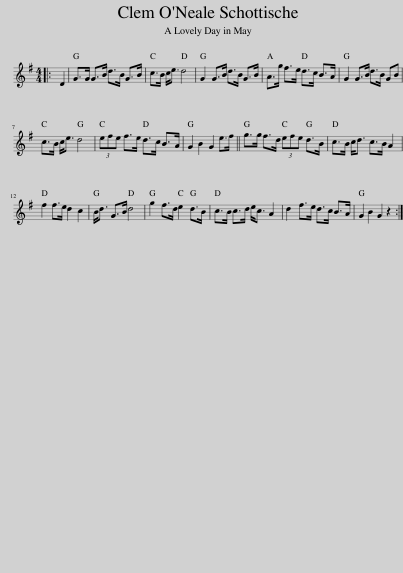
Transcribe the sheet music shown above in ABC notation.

X:1
L:1/8
M:4/4
I:linebreak $
K:G
V:1 treble
V:1
|: D2 | G>G G>B d>B G>B | c>B c<e d4 | G2 G>B d>B G>B | A>g f>e d>c B>A | %5
 G2 G>B d>B GB |$ c>B c<e d4 | (3efe f>e d>c B>A | G2 B2 G2 e>f || g>g f>d (3efe d>B | %10
 c>B c<d c>B A2 |$ f2 f>e d2 c2 | B<d G>B d4 | g2 f>d e2 d>B | c>B c>d e<c A2 | %15
 d2 f>e d>c B>A | G2 B2 G2 z2 :| %17
